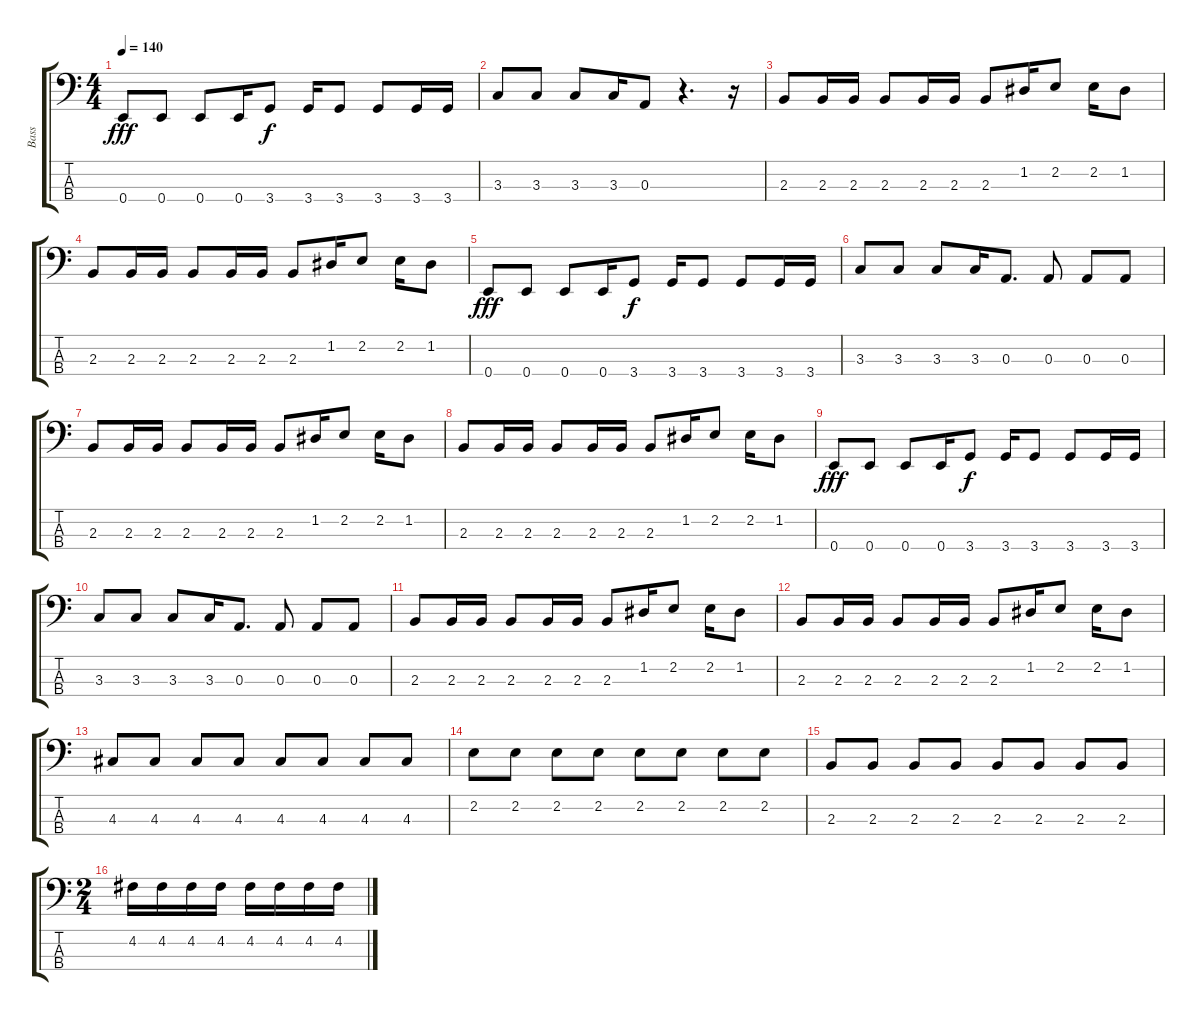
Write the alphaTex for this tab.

\track ("Bass" "Bass") {instrument electricbasspick}
\staff {score tabs}
\tuning (G2 D2 A1 E1) {hide}
\ts (4 4)
\tempo 140
\clef f4
\ks c
0.4.8{dy fff} 0.4.8 0.4.8 0.4.16 3.4.8{dy f} 3.4.16 3.4.8 3.4.8 3.4.16 3.4.16 |
3.3.8 3.3.8 3.3.8 3.3.16 0.3.8 r.4{d} r.16 |
2.3.8 2.3.16 2.3.16 2.3.8 2.3.16 2.3.16 2.3.8 1.2.16 2.2.8 2.2.16 1.2.8 |
2.3.8 2.3.16 2.3.16 2.3.8 2.3.16 2.3.16 2.3.8 1.2.16 2.2.8 2.2.16 1.2.8 |
0.4.8{dy fff} 0.4.8 0.4.8 0.4.16 3.4.8{dy f} 3.4.16 3.4.8 3.4.8 3.4.16 3.4.16 |
3.3.8 3.3.8 3.3.8 3.3.16 0.3.8{d} 0.3.8 0.3.8 0.3.8 |
2.3.8 2.3.16 2.3.16 2.3.8 2.3.16 2.3.16 2.3.8 1.2.16 2.2.8 2.2.16 1.2.8 |
2.3.8 2.3.16 2.3.16 2.3.8 2.3.16 2.3.16 2.3.8 1.2.16 2.2.8 2.2.16 1.2.8 |
0.4.8{dy fff} 0.4.8 0.4.8 0.4.16 3.4.8{dy f} 3.4.16 3.4.8 3.4.8 3.4.16 3.4.16 |
3.3.8 3.3.8 3.3.8 3.3.16 0.3.8{d} 0.3.8 0.3.8 0.3.8 |
2.3.8 2.3.16 2.3.16 2.3.8 2.3.16 2.3.16 2.3.8 1.2.16 2.2.8 2.2.16 1.2.8 |
2.3.8 2.3.16 2.3.16 2.3.8 2.3.16 2.3.16 2.3.8 1.2.16 2.2.8 2.2.16 1.2.8 |
4.3.8 4.3.8 4.3.8 4.3.8 4.3.8 4.3.8 4.3.8 4.3.8 |
2.2.8 2.2.8 2.2.8 2.2.8 2.2.8 2.2.8 2.2.8 2.2.8 |
2.3.8 2.3.8 2.3.8 2.3.8 2.3.8 2.3.8 2.3.8 2.3.8 |
\ts (2 4)
4.2.16 4.2.16 4.2.16 4.2.16 4.2.16 4.2.16 4.2.16 4.2.16
